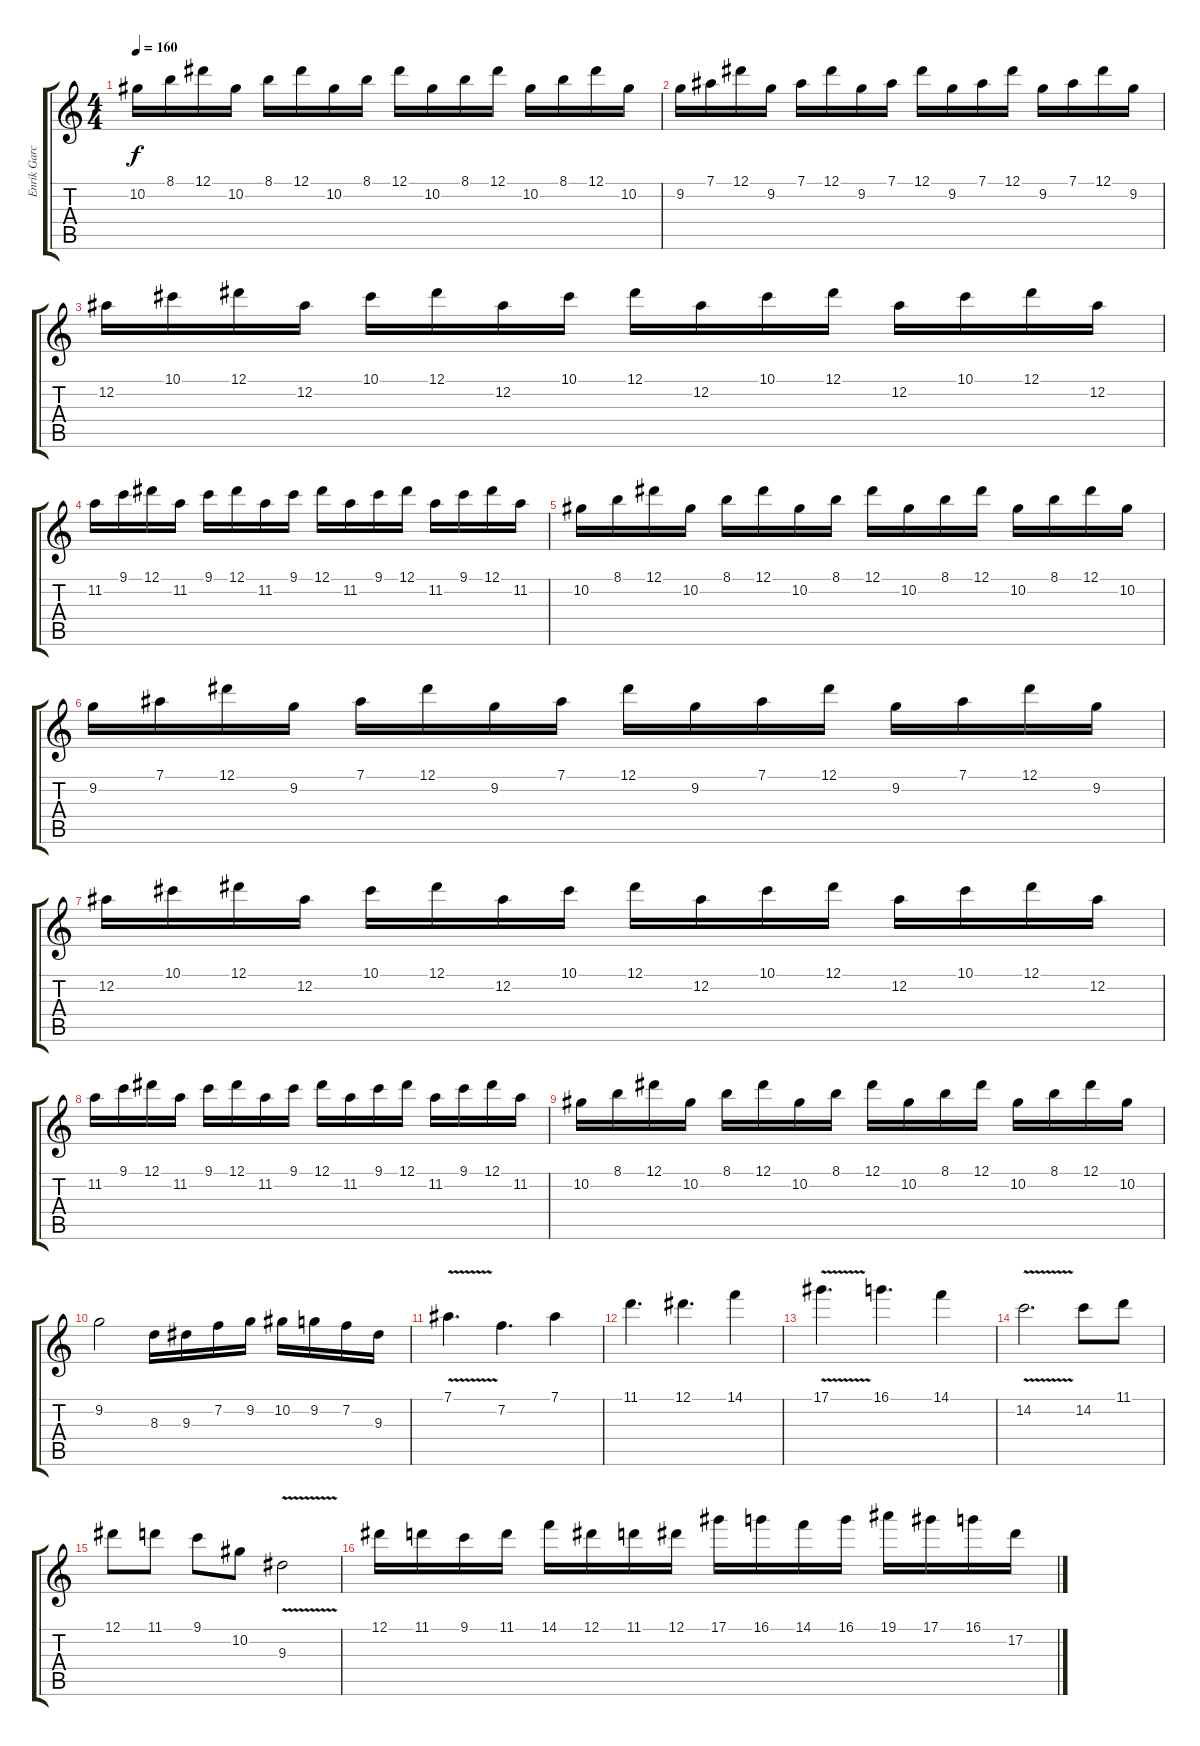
\track ("Enrik Garcia" "Enrik Garc") {instrument distortionguitar}
\staff {score tabs}
\tuning (Eb4 Bb3 Gb3 Db3 Ab2 Eb2) {hide}
\ts (4 4)
\tempo 160
\clef g2
\ks c
10.2.16{dy f} 8.1.16 12.1.16 10.2.16 8.1.16 12.1.16 10.2.16 8.1.16 12.1.16 10.2.16 8.1.16 12.1.16 10.2.16 8.1.16 12.1.16 10.2.16 |
9.2.16 7.1.16 12.1.16 9.2.16 7.1.16 12.1.16 9.2.16 7.1.16 12.1.16 9.2.16 7.1.16 12.1.16 9.2.16 7.1.16 12.1.16 9.2.16 |
12.2.16 10.1.16 12.1.16 12.2.16 10.1.16 12.1.16 12.2.16 10.1.16 12.1.16 12.2.16 10.1.16 12.1.16 12.2.16 10.1.16 12.1.16 12.2.16 |
11.2.16 9.1.16 12.1.16 11.2.16 9.1.16 12.1.16 11.2.16 9.1.16 12.1.16 11.2.16 9.1.16 12.1.16 11.2.16 9.1.16 12.1.16 11.2.16 |
10.2.16 8.1.16 12.1.16 10.2.16 8.1.16 12.1.16 10.2.16 8.1.16 12.1.16 10.2.16 8.1.16 12.1.16 10.2.16 8.1.16 12.1.16 10.2.16 |
9.2.16 7.1.16 12.1.16 9.2.16 7.1.16 12.1.16 9.2.16 7.1.16 12.1.16 9.2.16 7.1.16 12.1.16 9.2.16 7.1.16 12.1.16 9.2.16 |
12.2.16 10.1.16 12.1.16 12.2.16 10.1.16 12.1.16 12.2.16 10.1.16 12.1.16 12.2.16 10.1.16 12.1.16 12.2.16 10.1.16 12.1.16 12.2.16 |
11.2.16 9.1.16 12.1.16 11.2.16 9.1.16 12.1.16 11.2.16 9.1.16 12.1.16 11.2.16 9.1.16 12.1.16 11.2.16 9.1.16 12.1.16 11.2.16 |
10.2.16 8.1.16 12.1.16 10.2.16 8.1.16 12.1.16 10.2.16 8.1.16 12.1.16 10.2.16 8.1.16 12.1.16 10.2.16 8.1.16 12.1.16 10.2.16 |
9.2.2 8.3.16 9.3.16 7.2.16 9.2.16 10.2.16 9.2.16 7.2.16 9.3.16 |
7.1{v}.4{d} 7.2.4{d} 7.1.4 |
11.1.4{d} 12.1.4{d} 14.1.4 |
17.1{v}.4{d} 16.1.4{d} 14.1.4 |
14.2{v}.2{d} 14.2.8 11.1.8 |
12.1.8 11.1.8 9.1.8 10.2.8 9.3{v}.2 |
12.1.16 11.1.16 9.1.16 11.1.16 14.1.16 12.1.16 11.1.16 12.1.16 17.1.16 16.1.16 14.1.16 16.1.16 19.1.16 17.1.16 16.1.16 17.2.16
